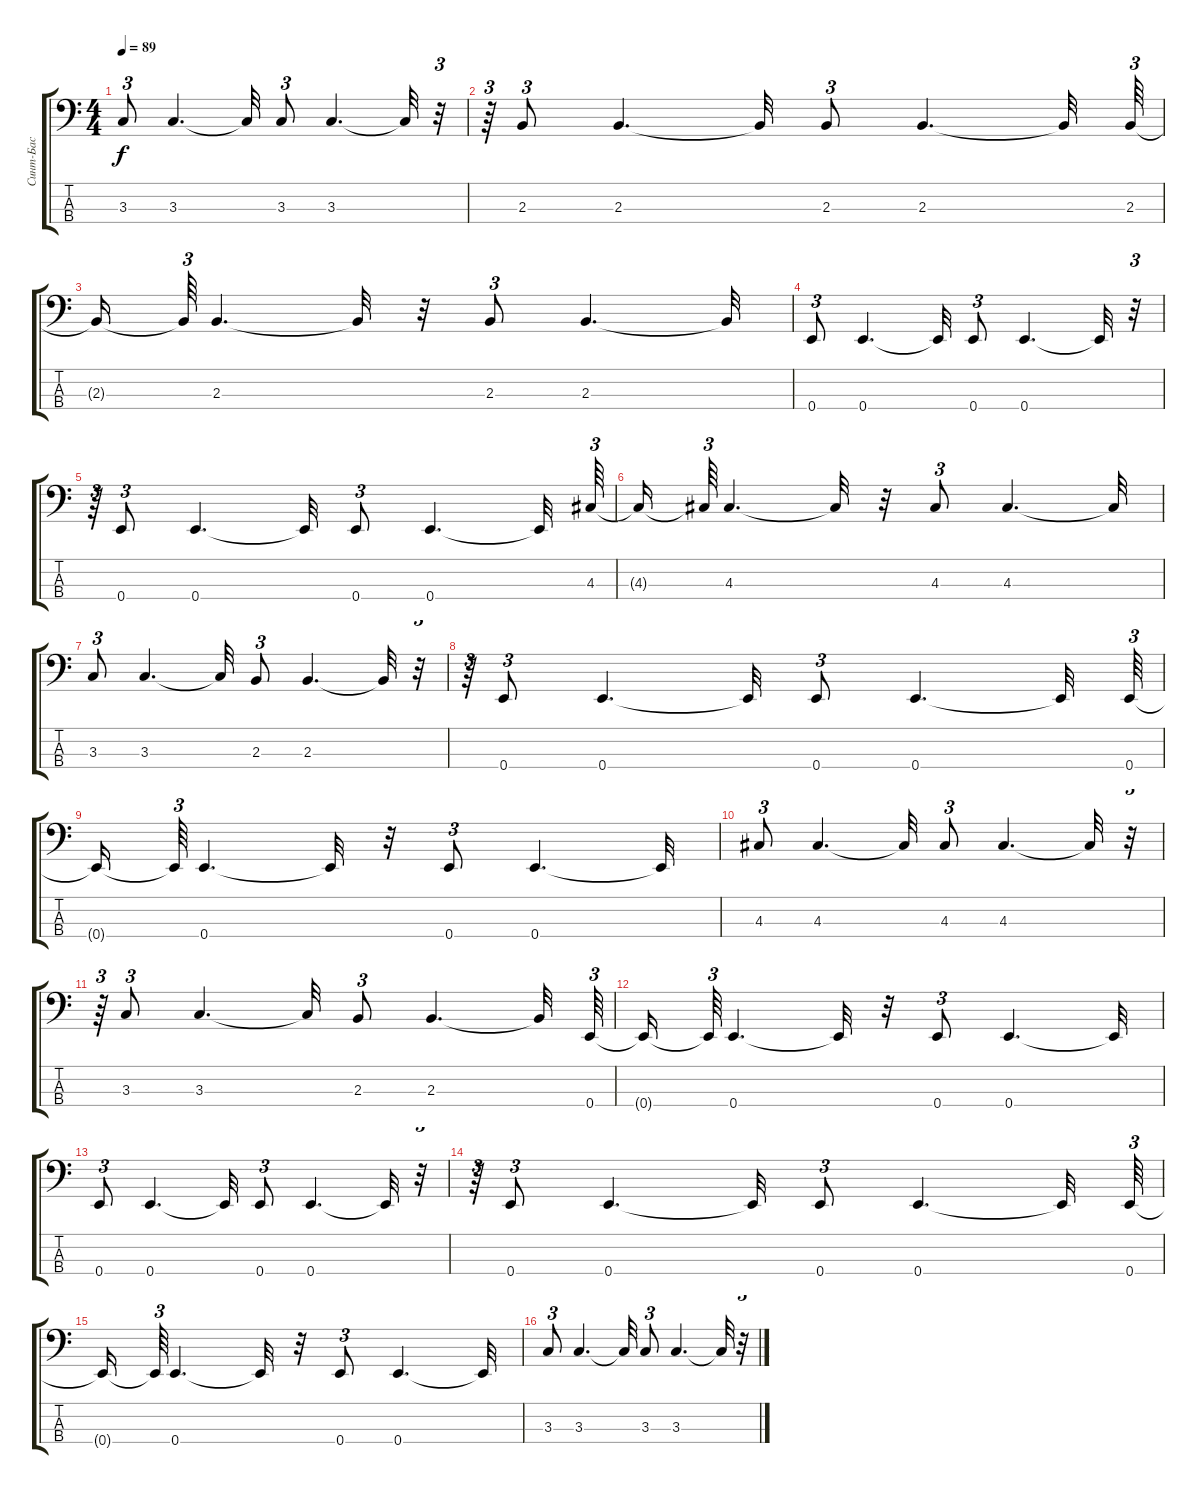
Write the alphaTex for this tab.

\track ("Синт-Бас" "Синт-Бас") {instrument synthbass1}
\staff {score tabs}
\tuning (G2 D2 A1 E1) {hide}
\ts (4 4)
\tempo 89
\clef f4
\ks c
3.3.8{tu (3 2) dy f} 3.3.4{d} 3.3{t}.32 3.3.8{tu (3 2)} 3.3.4{d} 3.3{t}.32 r.32{tu (3 2)} |
r.64{tu (3 2)} 2.3.8{tu (3 2)} 2.3.4{d} 2.3{t}.32 2.3.8{tu (3 2)} 2.3.4{d} 2.3{t}.32 2.3.64{tu (3 2)} |
2.3{t}.16 2.3{t}.64{tu (3 2)} 2.3.4{d} 2.3{t}.32 r.32 2.3.8{tu (3 2)} 2.3.4{d} 2.3{t}.32 |
0.4.8{tu (3 2)} 0.4.4{d} 0.4{t}.32 0.4.8{tu (3 2)} 0.4.4{d} 0.4{t}.32 r.32{tu (3 2)} |
r.64{tu (3 2)} 0.4.8{tu (3 2)} 0.4.4{d} 0.4{t}.32 0.4.8{tu (3 2)} 0.4.4{d} 0.4{t}.32 4.3.64{tu (3 2)} |
4.3{t}.16 4.3{t}.64{tu (3 2)} 4.3.4{d} 4.3{t}.32 r.32 4.3.8{tu (3 2)} 4.3.4{d} 4.3{t}.32 |
3.3.8{tu (3 2)} 3.3.4{d} 3.3{t}.32 2.3.8{tu (3 2)} 2.3.4{d} 2.3{t}.32 r.32{tu (3 2)} |
r.64{tu (3 2)} 0.4.8{tu (3 2)} 0.4.4{d} 0.4{t}.32 0.4.8{tu (3 2)} 0.4.4{d} 0.4{t}.32 0.4.64{tu (3 2)} |
0.4{t}.16 0.4{t}.64{tu (3 2)} 0.4.4{d} 0.4{t}.32 r.32 0.4.8{tu (3 2)} 0.4.4{d} 0.4{t}.32 |
4.3.8{tu (3 2)} 4.3.4{d} 4.3{t}.32 4.3.8{tu (3 2)} 4.3.4{d} 4.3{t}.32 r.32{tu (3 2)} |
r.64{tu (3 2)} 3.3.8{tu (3 2)} 3.3.4{d} 3.3{t}.32 2.3.8{tu (3 2)} 2.3.4{d} 2.3{t}.32 0.4.64{tu (3 2)} |
0.4{t}.16 0.4{t}.64{tu (3 2)} 0.4.4{d} 0.4{t}.32 r.32 0.4.8{tu (3 2)} 0.4.4{d} 0.4{t}.32 |
0.4.8{tu (3 2)} 0.4.4{d} 0.4{t}.32 0.4.8{tu (3 2)} 0.4.4{d} 0.4{t}.32 r.32{tu (3 2)} |
r.64{tu (3 2)} 0.4.8{tu (3 2)} 0.4.4{d} 0.4{t}.32 0.4.8{tu (3 2)} 0.4.4{d} 0.4{t}.32 0.4.64{tu (3 2)} |
0.4{t}.16 0.4{t}.64{tu (3 2)} 0.4.4{d} 0.4{t}.32 r.32 0.4.8{tu (3 2)} 0.4.4{d} 0.4{t}.32 |
3.3.8{tu (3 2)} 3.3.4{d} 3.3{t}.32 3.3.8{tu (3 2)} 3.3.4{d} 3.3{t}.32 r.32{tu (3 2)}
